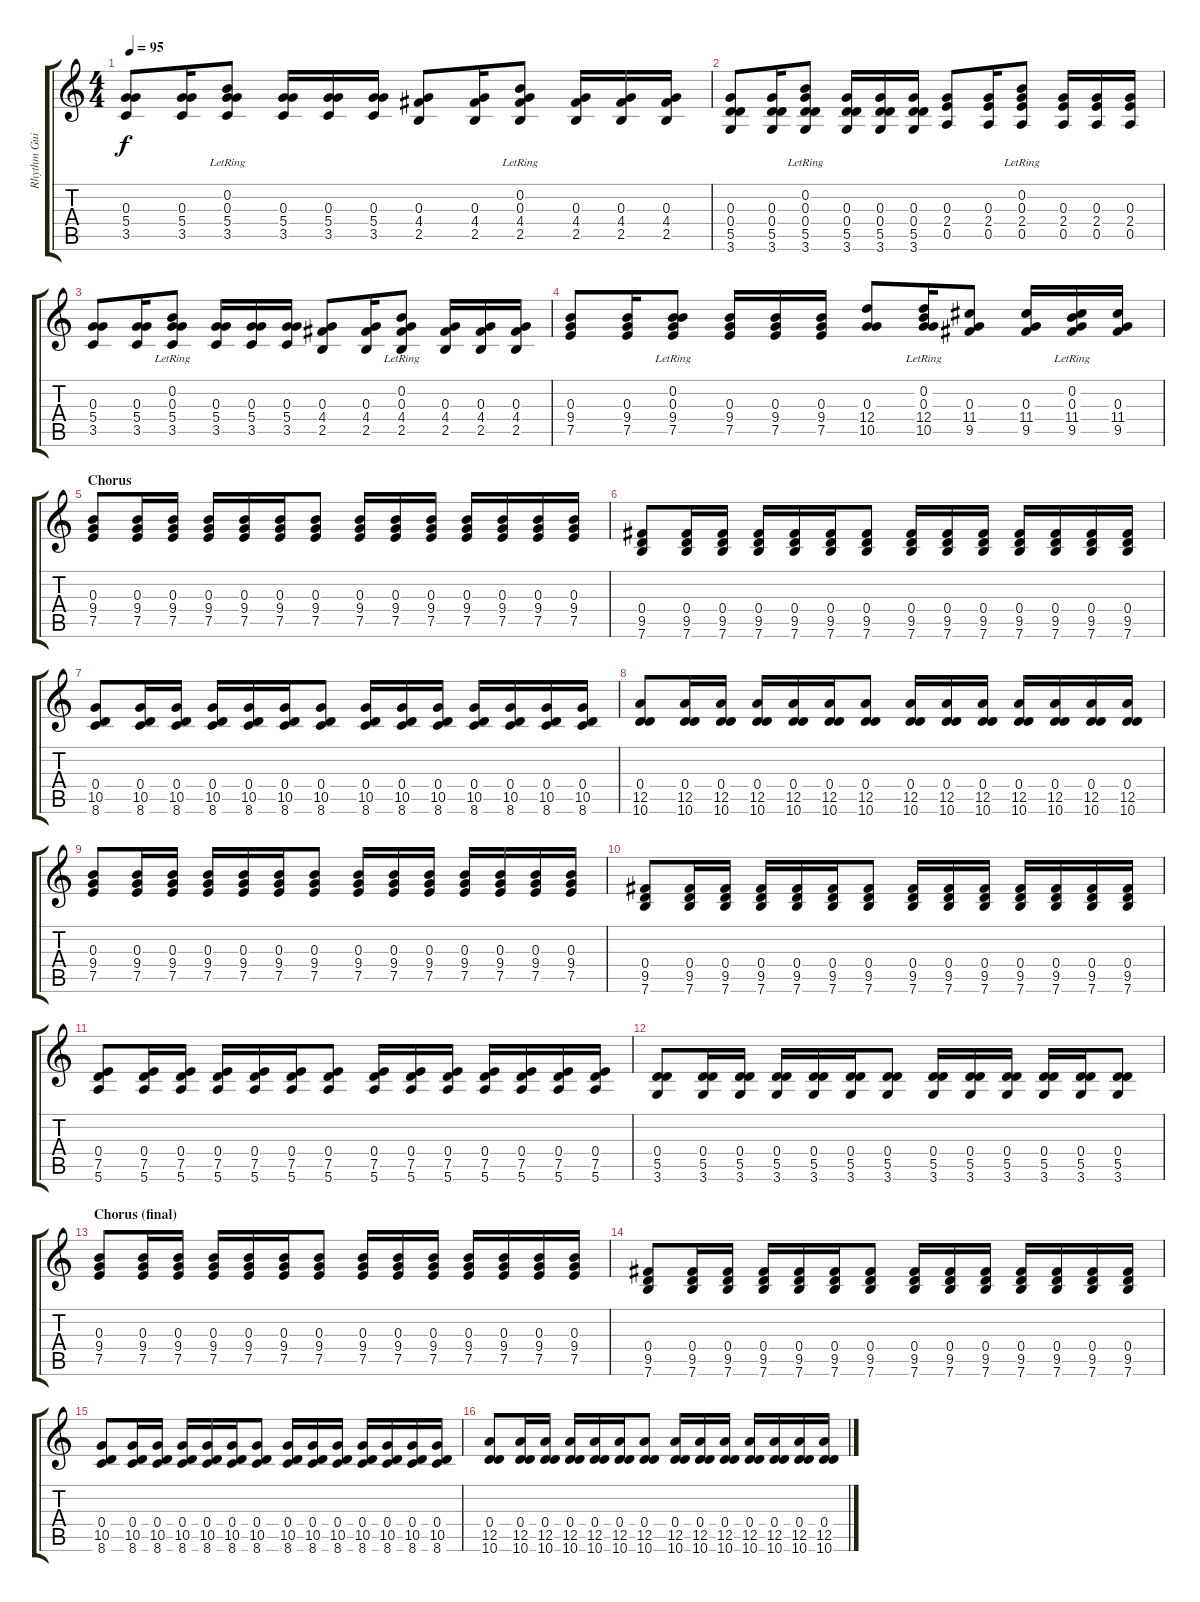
\track ("Rhythm Guitar" "Rhythm Gui") {instrument acousticguitarnylon}
\staff {score tabs}
\tuning (E4 B3 G3 D3 A2 E2) {hide}
\ts (4 4)
\tempo 95
\clef g2
\ks c
(0.3 5.4 3.5).8{dy f} (0.3 5.4 3.5).16 (0.2{lr} 0.3 5.4 3.5).8 (0.3 5.4 3.5).16 (0.3 5.4 3.5).16 (0.3 5.4 3.5).16 (0.3 4.4 2.5).8 (0.3 4.4 2.5).16 (0.2{lr} 0.3 4.4 2.5).8 (0.3 4.4 2.5).16 (0.3 4.4 2.5).16 (0.3 4.4 2.5).16 |
(0.3 0.4 5.5 3.6).8 (0.3 0.4 5.5 3.6).16 (0.2{lr} 0.3 0.4 5.5 3.6).8 (0.3 0.4 5.5 3.6).16 (0.3 0.4 5.5 3.6).16 (0.3 0.4 5.5 3.6).16 (0.3 2.4 0.5).8 (0.3 2.4 0.5).16 (0.2{lr} 0.3 2.4 0.5).8 (0.3 2.4 0.5).16 (0.3 2.4 0.5).16 (0.3 2.4 0.5).16 |
(0.3 5.4 3.5).8 (0.3 5.4 3.5).16 (0.2{lr} 0.3 5.4 3.5).8 (0.3 5.4 3.5).16 (0.3 5.4 3.5).16 (0.3 5.4 3.5).16 (0.3 4.4 2.5).8 (0.3 4.4 2.5).16 (0.2{lr} 0.3 4.4 2.5).8 (0.3 4.4 2.5).16 (0.3 4.4 2.5).16 (0.3 4.4 2.5).16 |
(0.3 9.4 7.5).8 (0.3 9.4 7.5).16 (0.2{lr} 0.3 9.4 7.5).8 (0.3 9.4 7.5).16 (0.3 9.4 7.5).16 (0.3 9.4 7.5).16 (0.3 12.4 10.5).8 (0.2{lr} 0.3 12.4 10.5).16 (0.3 11.4 9.5).8 (0.3 11.4 9.5).16 (0.2{lr} 0.3 11.4 9.5).16 (0.3 11.4 9.5).16 |
\section ("" "Chorus")
(0.3 9.4 7.5).8 (0.3 9.4 7.5).16 (0.3 9.4 7.5).16 (0.3 9.4 7.5).16 (0.3 9.4 7.5).16 (0.3 9.4 7.5).16 (0.3 9.4 7.5).8 (0.3 9.4 7.5).16 (0.3 9.4 7.5).16 (0.3 9.4 7.5).16 (0.3 9.4 7.5).16 (0.3 9.4 7.5).16 (0.3 9.4 7.5).16 (0.3 9.4 7.5).16 |
(0.4 9.5 7.6).8 (0.4 9.5 7.6).16 (0.4 9.5 7.6).16 (0.4 9.5 7.6).16 (0.4 9.5 7.6).16 (0.4 9.5 7.6).16 (0.4 9.5 7.6).8 (0.4 9.5 7.6).16 (0.4 9.5 7.6).16 (0.4 9.5 7.6).16 (0.4 9.5 7.6).16 (0.4 9.5 7.6).16 (0.4 9.5 7.6).16 (0.4 9.5 7.6).16 |
(0.4 10.5 8.6).8 (0.4 10.5 8.6).16 (0.4 10.5 8.6).16 (0.4 10.5 8.6).16 (0.4 10.5 8.6).16 (0.4 10.5 8.6).16 (0.4 10.5 8.6).8 (0.4 10.5 8.6).16 (0.4 10.5 8.6).16 (0.4 10.5 8.6).16 (0.4 10.5 8.6).16 (0.4 10.5 8.6).16 (0.4 10.5 8.6).16 (0.4 10.5 8.6).16 |
(0.4 12.5 10.6).8 (0.4 12.5 10.6).16 (0.4 12.5 10.6).16 (0.4 12.5 10.6).16 (0.4 12.5 10.6).16 (0.4 12.5 10.6).16 (0.4 12.5 10.6).8 (0.4 12.5 10.6).16 (0.4 12.5 10.6).16 (0.4 12.5 10.6).16 (0.4 12.5 10.6).16 (0.4 12.5 10.6).16 (0.4 12.5 10.6).16 (0.4 12.5 10.6).16 |
(0.3 9.4 7.5).8 (0.3 9.4 7.5).16 (0.3 9.4 7.5).16 (0.3 9.4 7.5).16 (0.3 9.4 7.5).16 (0.3 9.4 7.5).16 (0.3 9.4 7.5).8 (0.3 9.4 7.5).16 (0.3 9.4 7.5).16 (0.3 9.4 7.5).16 (0.3 9.4 7.5).16 (0.3 9.4 7.5).16 (0.3 9.4 7.5).16 (0.3 9.4 7.5).16 |
(0.4 9.5 7.6).8 (0.4 9.5 7.6).16 (0.4 9.5 7.6).16 (0.4 9.5 7.6).16 (0.4 9.5 7.6).16 (0.4 9.5 7.6).16 (0.4 9.5 7.6).8 (0.4 9.5 7.6).16 (0.4 9.5 7.6).16 (0.4 9.5 7.6).16 (0.4 9.5 7.6).16 (0.4 9.5 7.6).16 (0.4 9.5 7.6).16 (0.4 9.5 7.6).16 |
(0.4 7.5 5.6).8 (0.4 7.5 5.6).16 (0.4 7.5 5.6).16 (0.4 7.5 5.6).16 (0.4 7.5 5.6).16 (0.4 7.5 5.6).16 (0.4 7.5 5.6).8 (0.4 7.5 5.6).16 (0.4 7.5 5.6).16 (0.4 7.5 5.6).16 (0.4 7.5 5.6).16 (0.4 7.5 5.6).16 (0.4 7.5 5.6).16 (0.4 7.5 5.6).16 |
(0.4 5.5 3.6).8 (0.4 5.5 3.6).16 (0.4 5.5 3.6).16 (0.4 5.5 3.6).16 (0.4 5.5 3.6).16 (0.4 5.5 3.6).16 (0.4 5.5 3.6).8 (0.4 5.5 3.6).16 (0.4 5.5 3.6).16 (0.4 5.5 3.6).16 (0.4 5.5 3.6).16 (0.4 5.5 3.6).16 (0.4 5.5 3.6).8 |
\section ("" "Chorus (final)")
(0.3 9.4 7.5).8 (0.3 9.4 7.5).16 (0.3 9.4 7.5).16 (0.3 9.4 7.5).16 (0.3 9.4 7.5).16 (0.3 9.4 7.5).16 (0.3 9.4 7.5).8 (0.3 9.4 7.5).16 (0.3 9.4 7.5).16 (0.3 9.4 7.5).16 (0.3 9.4 7.5).16 (0.3 9.4 7.5).16 (0.3 9.4 7.5).16 (0.3 9.4 7.5).16 |
(0.4 9.5 7.6).8 (0.4 9.5 7.6).16 (0.4 9.5 7.6).16 (0.4 9.5 7.6).16 (0.4 9.5 7.6).16 (0.4 9.5 7.6).16 (0.4 9.5 7.6).8 (0.4 9.5 7.6).16 (0.4 9.5 7.6).16 (0.4 9.5 7.6).16 (0.4 9.5 7.6).16 (0.4 9.5 7.6).16 (0.4 9.5 7.6).16 (0.4 9.5 7.6).16 |
(0.4 10.5 8.6).8 (0.4 10.5 8.6).16 (0.4 10.5 8.6).16 (0.4 10.5 8.6).16 (0.4 10.5 8.6).16 (0.4 10.5 8.6).16 (0.4 10.5 8.6).8 (0.4 10.5 8.6).16 (0.4 10.5 8.6).16 (0.4 10.5 8.6).16 (0.4 10.5 8.6).16 (0.4 10.5 8.6).16 (0.4 10.5 8.6).16 (0.4 10.5 8.6).16 |
(0.4 12.5 10.6).8 (0.4 12.5 10.6).16 (0.4 12.5 10.6).16 (0.4 12.5 10.6).16 (0.4 12.5 10.6).16 (0.4 12.5 10.6).16 (0.4 12.5 10.6).8 (0.4 12.5 10.6).16 (0.4 12.5 10.6).16 (0.4 12.5 10.6).16 (0.4 12.5 10.6).16 (0.4 12.5 10.6).16 (0.4 12.5 10.6).16 (0.4 12.5 10.6).16
